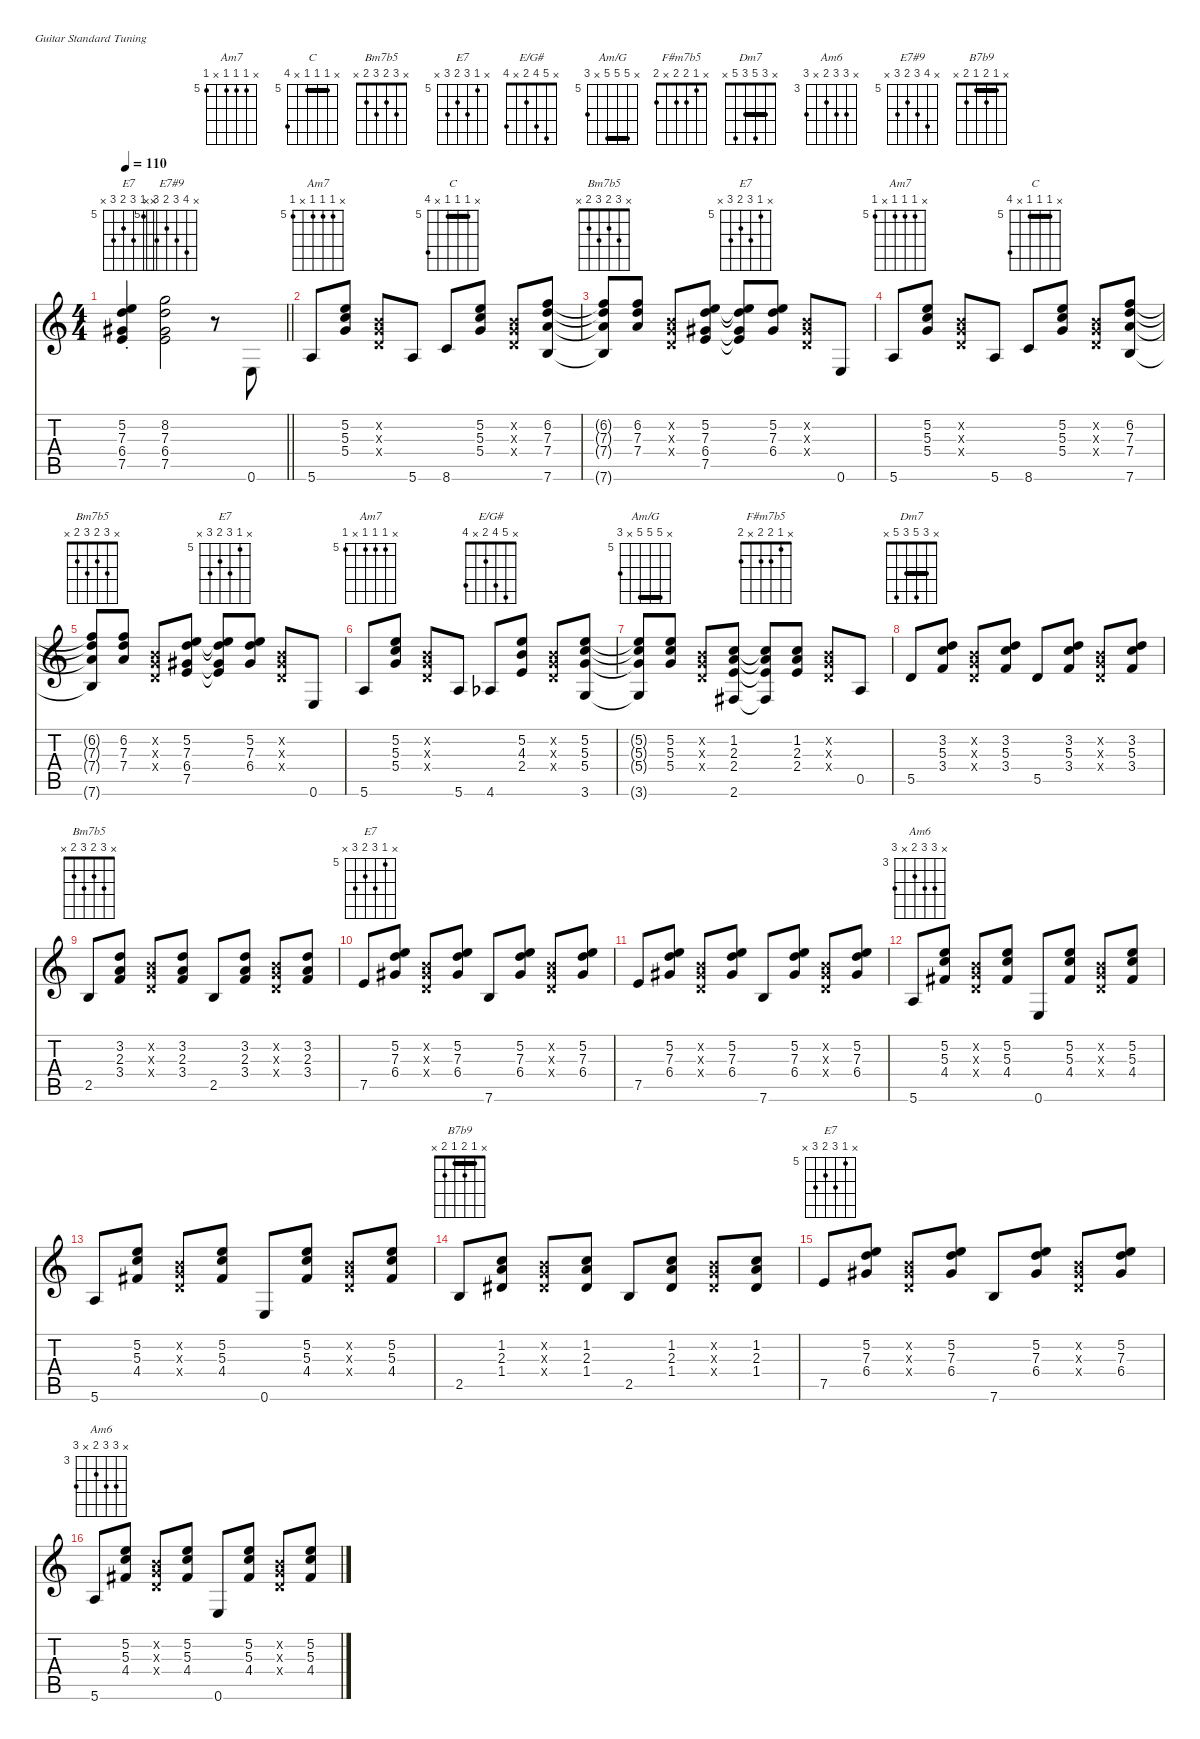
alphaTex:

\defaultSystemsLayout 4
\hideDynamics
\bracketExtendMode nobrackets
\singleTrackTrackNamePolicy hidden
\multiTrackTrackNamePolicy hidden
\firstSystemTrackNameOrientation horizontal
\chordDiagramsInScore
\track ("Electric Guitar (Jazz)" "jz.guit.") {defaultSystemsLayout 2 instrument electricguitarjazz}
\staff {score tabs}
\tuning (E4 B3 G3 D3 A2 E2)
\chord ("Am7" x 5 5 5 x 5) {firstfret 5 barre (5 5 5)}
\chord ("C" x 5 5 5 x 8) {firstfret 5 showfingering false barre (5 5)}
\chord ("Bm7b5" x 6 7 7 x 7) {firstfret 5}
\chord ("E7" x 5 7 6 7 x) {firstfret 5 showfingering false}
\chord ("Am7" x 5 5 5 x 5) {firstfret 5}
\chord ("E/G#" x 5 4 2 x 4) {showfingering false}
\chord ("Am/G" x 9 9 9 x 7) {firstfret 5 barre (9 9)}
\chord ("F#m7b5" x 1 2 2 x 2) {showfingering false}
\chord ("Dm7" x 3 5 3 5 x) {barre 3}
\chord ("Bm7b5" x 3 2 3 2 x)
\chord ("E7" x 5 7 6 7 x) {firstfret 5}
\chord ("Am6" x 5 5 4 x 5) {firstfret 3}
\chord ("E7#9" x 8 7 6 7 x) {firstfret 5 showfingering false}
\chord ("B7b9" x 1 2 1 2 x) {barre 1}
\ts (4 4)
\tempo 110
\clef g2
\scale
0.975053
\barLineRight lightlight
\ks aminor
(7.5 6.4{acc #} 7.3 5.2{st}).4{ch "E7" dy mf beam Up} (7.5 6.4{acc #} 7.3 8.2).2{ch "E7#9" beam Down} r.8{beam Down} 0.6.8{beam Up} |
\scale
0.990986 5.6.8{ch "Am7" beam Up} (5.3 5.4 5.2).8{beam Up} (0.4{x} 0.3{x} 0.2{x}).8{beam Up} 5.6.8{beam Up} 8.6.8{ch "C" beam Up} (5.4 5.3 5.2).8{beam Up} (0.4{x} 0.3{x} 0.2{x}).8{beam Up} (7.6 7.4 7.3 6.2).8{beam Up} |
\scale
0.990986 (7.6{t} 7.4{t} 7.3{t} 6.2{t}).8{ch "Bm7b5" beam Up} (7.4 7.3 6.2).8{beam Up} (0.4{x} 0.3{x} 0.2{x}).8{beam Up} (7.5 6.4{acc #} 7.3 5.2).8{beam Up} (7.5{t} 6.4{t acc #} 7.3{t} 5.2{t}).8{ch "E7" beam Up} (6.4{acc #} 7.3 5.2).8{beam Up} (0.4{x} 1.3{x acc #} 0.2{x}).8{beam Up} 0.6.8{beam Up} |
\scale
0.990986 5.6.8{ch "Am7" beam Up} (5.3 5.4 5.2).8{beam Up} (0.4{x} 0.3{x} 0.2{x}).8{beam Up} 5.6.8{beam Up} 8.6.8{ch "C" beam Up} (5.4 5.3 5.2).8{beam Up} (0.4{x} 0.3{x} 0.2{x}).8{beam Up} (7.6 7.4 7.3 6.2).8{beam Up} |
\scale
0.990986 (7.6{t} 7.4{t} 7.3{t} 6.2{t}).8{ch "Bm7b5" beam Up} (7.4 7.3 6.2).8{beam Up} (0.4{x} 0.3{x} 0.2{x}).8{beam Up} (7.5 6.4{acc #} 7.3 5.2).8{beam Up} (7.5{t} 6.4{t acc #} 7.3{t} 5.2{t}).8{ch "E7" beam Up} (6.4{acc #} 7.3 5.2).8{beam Up} (0.4{x} 1.3{x acc #} 0.2{x}).8{beam Up} 0.6.8{beam Up} |
\scale
0.990986 5.6.8{ch "Am7" beam Up} (5.3 5.4 5.2).8{beam Up} (0.4{x} 0.3{x} 0.2{x}).8{beam Up} 5.6.8{beam Up} 4.6{acc b}.8{ch "E/G#" beam Up} (2.4 4.3 5.2).8{beam Up} (0.4{x} 0.3{x} 0.2{x}).8{beam Up} (3.6 5.4 5.3 5.2).8{beam Up} |
\scale
0.990986 (3.6{t} 5.4{t} 5.3{t} 5.2{t}).8{ch "Am/G" beam Up} (5.4 5.3 5.2).8{beam Up} (0.4{x} 0.3{x} 0.2{x}).8{beam Up} (2.4 2.3 1.2 2.6{acc #}).8{beam Up} (2.4{t} 2.3{t} 1.2{t} 2.6{t acc #}).8{ch "F#m7b5" beam Up} (2.4 2.3 1.2).8{beam Up} (0.4{x} 0.3{x} 0.2{x}).8{beam Up} 0.5.8{beam Up} |
\scale
0.990986 5.5.8{ch "Dm7" beam Up} (5.3 3.4 3.2).8{beam Up} (0.4{x} 0.3{x} 0.2{x}).8{beam Up} (3.4 5.3 3.2).8{beam Up} 5.5.8{beam Up} (5.3 3.4 3.2).8{beam Up} (0.4{x} 0.3{x} 0.2{x}).8{beam Up} (3.4 5.3 3.2).8{beam Up} |
\scale
0.990986 2.5.8{ch "Bm7b5" beam Up} (2.3 3.4 3.2).8{beam Up} (0.4{x} 0.3{x} 0.2{x}).8{beam Up} (3.4 2.3 3.2).8{beam Up} 2.5.8{beam Up} (2.3 3.4 3.2).8{beam Up} (0.4{x} 0.3{x} 0.2{x}).8{beam Up} (3.4 2.3 3.2).8{beam Up} |
\scale
0.990986 7.5.8{ch "E7" beam Up} (7.3 6.4{acc #} 5.2).8{beam Up} (0.4{x} 1.3{x acc #} 0.2{x}).8{beam Up} (6.4{acc #} 7.3 5.2).8{beam Up} 7.6.8{beam Up} (7.3 6.4{acc #} 5.2).8{beam Up} (0.4{x} 1.3{x acc #} 0.2{x}).8{beam Up} (6.4{acc #} 7.3 5.2).8{beam Up} |
\scale
0.990986 7.5.8{beam Up} (7.3 6.4{acc #} 5.2).8{beam Up} (0.4{x} 1.3{x acc #} 0.2{x}).8{beam Up} (6.4{acc #} 7.3 5.2).8{beam Up} 7.6.8{beam Up} (7.3 6.4{acc #} 5.2).8{beam Up} (0.4{x} 1.3{x acc #} 0.2{x}).8{beam Up} (6.4{acc #} 7.3 5.2).8{beam Up} |
\scale
0.990986 5.6.8{ch "Am6" beam Up} (5.3 4.4{acc #} 5.2).8{beam Up} (0.4{x} 0.3{x} 0.2{x}).8{beam Up} (4.4{acc #} 5.3 5.2).8{beam Up} 0.6.8{beam Up} (5.3 4.4{acc #} 5.2).8{beam Up} (0.4{x} 0.3{x} 0.2{x}).8{beam Up} (4.4{acc #} 5.3 5.2).8{beam Up} |
\scale
0.990986 5.6.8{beam Up} (5.3 4.4{acc #} 5.2).8{beam Up} (0.4{x} 0.3{x} 0.2{x}).8{beam Up} (4.4{acc #} 5.3 5.2).8{beam Up} 0.6.8{beam Up} (5.3 4.4{acc #} 5.2).8{beam Up} (0.4{x} 0.3{x} 0.2{x}).8{beam Up} (4.4{acc #} 5.3 5.2).8{beam Up} |
\scale
0.990986 2.5.8{ch "B7b9" beam Up} (2.3 1.4{acc #} 1.2).8{beam Up} (1.4{x acc #} 0.3{x} 0.2{x}).8{beam Up} (1.4{acc #} 2.3 1.2).8{beam Up} 2.5.8{beam Up} (2.3 1.4{acc #} 1.2).8{beam Up} (1.4{x acc #} 0.3{x} 0.2{x}).8{beam Up} (1.4{acc #} 2.3 1.2).8{beam Up} |
\scale
0.990986 7.5.8{ch "E7" beam Up} (7.3 6.4{acc #} 5.2).8{beam Up} (0.4{x} 1.3{x acc #} 0.2{x}).8{beam Up} (6.4{acc #} 7.3 5.2).8{beam Up} 7.6.8{beam Up} (7.3 6.4{acc #} 5.2).8{beam Up} (0.4{x} 1.3{x acc #} 0.2{x}).8{beam Up} (6.4{acc #} 7.3 5.2).8{beam Up} |
\scale
0.990986 5.6.8{ch "Am6" beam Up} (5.3 4.4{acc #} 5.2).8{beam Up} (0.4{x} 0.3{x} 0.2{x}).8{beam Up} (4.4{acc #} 5.3 5.2).8{beam Up} 0.6.8{beam Up} (5.3 4.4{acc #} 5.2).8{beam Up} (0.4{x} 0.3{x} 0.2{x}).8{beam Up} (4.4{acc #} 5.3 5.2).8{beam Up}
